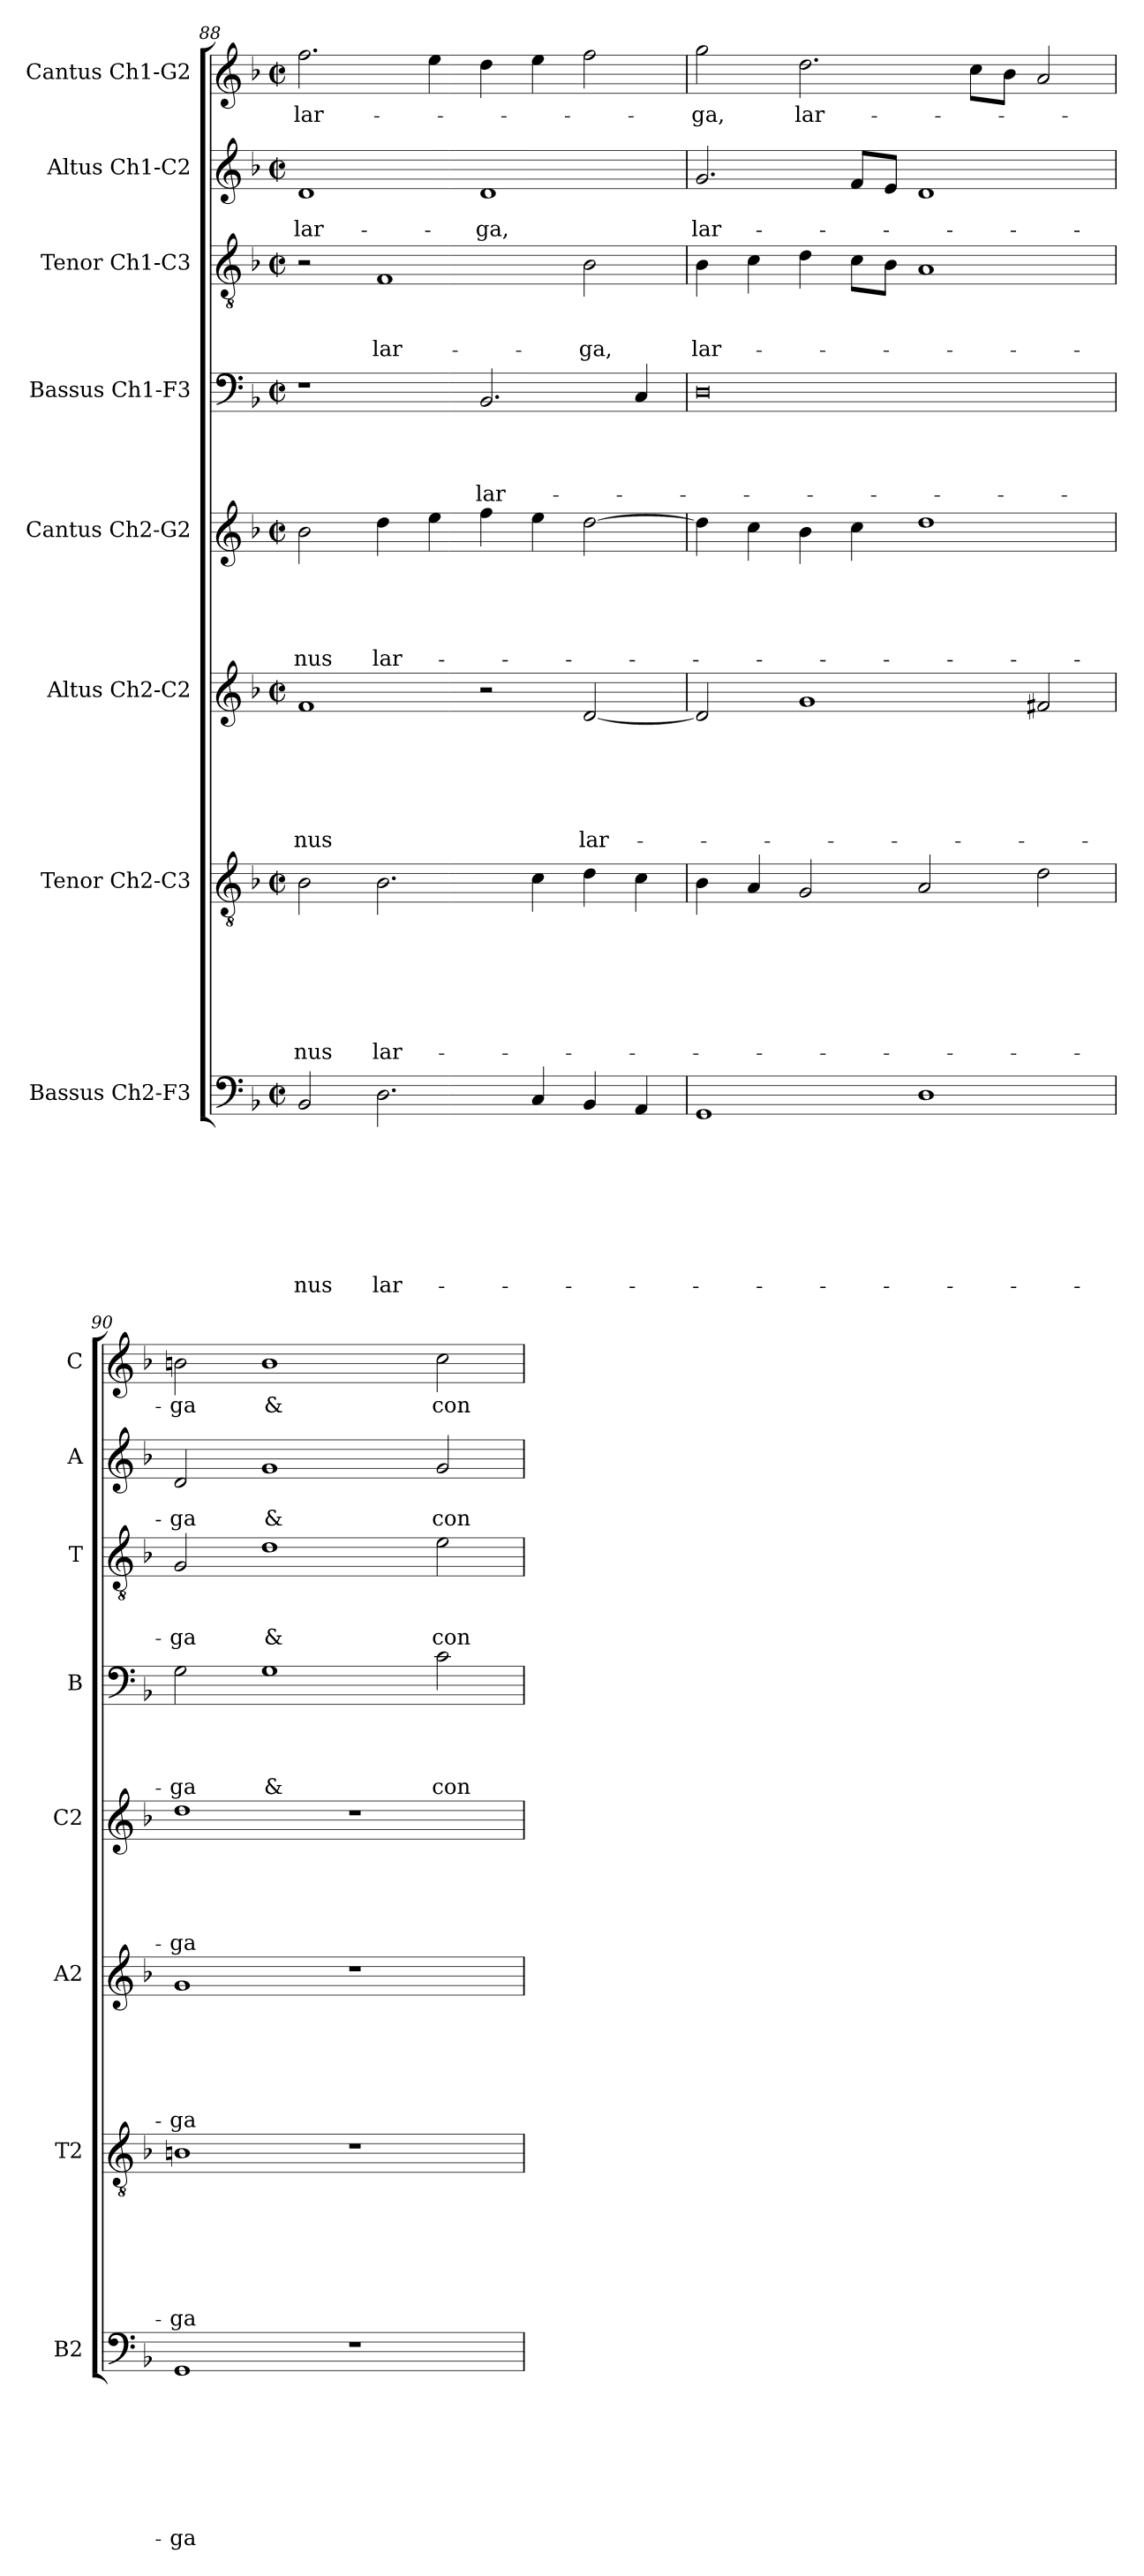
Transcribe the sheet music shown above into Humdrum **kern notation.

**kern	**text	**text	**text	**text	**text	**text	**text	**text	**kern	**text	**text	**text	**text	**text	**text	**text	**kern	**text	**text	**text	**text	**text	**text	**kern	**text	**text	**text	**text	**text	**kern	**text	**text	**text	**text	**kern	**text	**text	**text	**kern	**text	**text	**kern	**text
*part8	*part8	*part8	*part8	*part8	*part8	*part8	*part8	*part8	*part7	*part7	*part7	*part7	*part7	*part7	*part7	*part7	*part6	*part6	*part6	*part6	*part6	*part6	*part6	*part5	*part5	*part5	*part5	*part5	*part5	*part4	*part4	*part4	*part4	*part4	*part3	*part3	*part3	*part3	*part2	*part2	*part2	*part1	*part1
*staff8	*staff8	*staff8	*staff8	*staff8	*staff8	*staff8	*staff8	*staff8	*staff7	*staff7	*staff7	*staff7	*staff7	*staff7	*staff7	*staff7	*staff6	*staff6	*staff6	*staff6	*staff6	*staff6	*staff6	*staff5	*staff5	*staff5	*staff5	*staff5	*staff5	*staff4	*staff4	*staff4	*staff4	*staff4	*staff3	*staff3	*staff3	*staff3	*staff2	*staff2	*staff2	*staff1	*staff1
*I"Bassus Ch2-F3	*	*	*	*	*	*	*	*	*I"Tenor Ch2-C3	*	*	*	*	*	*	*	*I"Altus Ch2-C2	*	*	*	*	*	*	*I"Cantus Ch2-G2	*	*	*	*	*	*I"Bassus Ch1-F3	*	*	*	*	*I"Tenor Ch1-C3	*	*	*	*I"Altus Ch1-C2	*	*	*I"Cantus Ch1-G2	*
*I'B2	*	*	*	*	*	*	*	*	*I'T2	*	*	*	*	*	*	*	*I'A2	*	*	*	*	*	*	*I'C2	*	*	*	*	*	*I'B	*	*	*	*	*I'T	*	*	*	*I'A	*	*	*I'C	*
*clefF4	*	*	*	*	*	*	*	*	*clefGv2	*	*	*	*	*	*	*	*clefG2	*	*	*	*	*	*	*clefG2	*	*	*	*	*	*clefF4	*	*	*	*	*clefGv2	*	*	*	*clefG2	*	*	*clefG2	*
*k[b-]	*	*	*	*	*	*	*	*	*k[b-]	*	*	*	*	*	*	*	*k[b-]	*	*	*	*	*	*	*k[b-]	*	*	*	*	*	*k[b-]	*	*	*	*	*k[b-]	*	*	*	*k[b-]	*	*	*k[b-]	*
*F:	*	*	*	*	*	*	*	*	*F:	*	*	*	*	*	*	*	*F:	*	*	*	*	*	*	*F:	*	*	*	*	*	*F:	*	*	*	*	*F:	*	*	*	*F:	*	*	*F:	*
*M2/2	*	*	*	*	*	*	*	*	*M2/2	*	*	*	*	*	*	*	*M2/2	*	*	*	*	*	*	*M2/2	*	*	*	*	*	*M2/2	*	*	*	*	*M2/2	*	*	*	*M2/2	*	*	*M2/2	*
*met(c|)	*	*	*	*	*	*	*	*	*met(c|)	*	*	*	*	*	*	*	*met(c|)	*	*	*	*	*	*	*met(c|)	*	*	*	*	*	*met(c|)	*	*	*	*	*met(c|)	*	*	*	*met(c|)	*	*	*met(c|)	*
=88	=88	=88	=88	=88	=88	=88	=88	=88	=88	=88	=88	=88	=88	=88	=88	=88	=88	=88	=88	=88	=88	=88	=88	=88	=88	=88	=88	=88	=88	=88	=88	=88	=88	=88	=88	=88	=88	=88	=88	=88	=88	=88	=88
!	!	!	!	!	!	!	!	!LO:LY:b	!	!	!	!	!	!	!	!LO:LY:b	!	!	!	!	!	!	!LO:LY:b	!	!	!	!	!	!LO:LY:b	!	!	!	!	!	!	!	!	!	!	!	!LO:LY:b	!	!LO:LY:b
2BB-/	.	.	.	.	.	.	.	-nus	2B-\	.	.	.	.	.	.	-nus	1f	.	.	.	.	.	-nus	2b-\	.	.	.	.	-nus	1r	.	.	.	.	2r	.	.	.	1d	.	lar-	2.ff\	lar-
!	!	!	!	!	!	!	!	!LO:LY:b	!	!	!	!	!	!	!	!LO:LY:b	!	!	!	!	!	!	!	!	!	!	!	!	!LO:LY:b	!	!	!	!	!	!	!	!	!LO:LY:b	!	!	!	!	!
2.D\	.	.	.	.	.	.	.	lar-	2.B-\	.	.	.	.	.	.	lar-	.	.	.	.	.	.	.	4dd\	.	.	.	.	lar-	.	.	.	.	.	1F	.	.	lar-	.	.	.	.	.
.	.	.	.	.	.	.	.	.	.	.	.	.	.	.	.	.	.	.	.	.	.	.	.	4ee\	.	.	.	.	.	.	.	.	.	.	.	.	.	.	.	.	.	4ee\	.
!	!	!	!	!	!	!	!	!	!	!	!	!	!	!	!	!	!	!	!	!	!	!	!	!	!	!	!	!	!	!	!	!	!	!LO:LY:b	!	!	!	!	!	!	!LO:LY:b	!	!
.	.	.	.	.	.	.	.	.	.	.	.	.	.	.	.	.	2r	.	.	.	.	.	.	4ff\	.	.	.	.	.	2.BB-/	.	.	.	lar-	.	.	.	.	1d	.	-ga,	4dd\	.
4C/	.	.	.	.	.	.	.	.	4c\	.	.	.	.	.	.	.	.	.	.	.	.	.	.	4ee\	.	.	.	.	.	.	.	.	.	.	.	.	.	.	.	.	.	4ee\	.
!	!	!	!	!	!	!	!	!	!	!	!	!	!	!	!	!	!	!	!	!	!	!	!LO:LY:b	!	!	!	!	!	!	!	!	!	!	!	!	!	!	!LO:LY:b	!	!	!	!	!
4BB-/	.	.	.	.	.	.	.	.	4d\	.	.	.	.	.	.	.	[2d/	.	.	.	.	.	lar-	[2dd\	.	.	.	.	.	.	.	.	.	.	2B-\	.	.	-ga,	.	.	.	2ff\	.
4AA/	.	.	.	.	.	.	.	.	4c\	.	.	.	.	.	.	.	.	.	.	.	.	.	.	.	.	.	.	.	.	4C/	.	.	.	.	.	.	.	.	.	.	.	.	.
=89	=89	=89	=89	=89	=89	=89	=89	=89	=89	=89	=89	=89	=89	=89	=89	=89	=89	=89	=89	=89	=89	=89	=89	=89	=89	=89	=89	=89	=89	=89	=89	=89	=89	=89	=89	=89	=89	=89	=89	=89	=89	=89	=89
!	!	!	!	!	!	!	!	!	!	!	!	!	!	!	!	!	!	!	!	!	!	!	!	!	!	!	!	!	!	!	!	!	!	!	!	!	!	!LO:LY:b	!	!	!LO:LY:b	!	!LO:LY:b
1GG	.	.	.	.	.	.	.	.	4B-\	.	.	.	.	.	.	.	2d/]	.	.	.	.	.	.	4dd\]	.	.	.	.	.	0D	.	.	.	.	4B-\	.	.	lar-	2.g/	.	lar-	2gg\	-ga,
.	.	.	.	.	.	.	.	.	4A/	.	.	.	.	.	.	.	.	.	.	.	.	.	.	4cc\	.	.	.	.	.	.	.	.	.	.	4c\	.	.	.	.	.	.	.	.
!	!	!	!	!	!	!	!	!	!	!	!	!	!	!	!	!	!	!	!	!	!	!	!	!	!	!	!	!	!	!	!	!	!	!	!	!	!	!	!	!	!	!	!LO:LY:b
.	.	.	.	.	.	.	.	.	2G/	.	.	.	.	.	.	.	1g	.	.	.	.	.	.	4b-\	.	.	.	.	.	.	.	.	.	.	4d\	.	.	.	.	.	.	2.dd\	lar-
.	.	.	.	.	.	.	.	.	.	.	.	.	.	.	.	.	.	.	.	.	.	.	.	4cc\	.	.	.	.	.	.	.	.	.	.	8c\L	.	.	.	8f/L	.	.	.	.
.	.	.	.	.	.	.	.	.	.	.	.	.	.	.	.	.	.	.	.	.	.	.	.	.	.	.	.	.	.	.	.	.	.	.	8B-\J	.	.	.	8e/J	.	.	.	.
1D	.	.	.	.	.	.	.	.	2A/	.	.	.	.	.	.	.	.	.	.	.	.	.	.	1dd	.	.	.	.	.	.	.	.	.	.	1A	.	.	.	1d	.	.	.	.
.	.	.	.	.	.	.	.	.	.	.	.	.	.	.	.	.	.	.	.	.	.	.	.	.	.	.	.	.	.	.	.	.	.	.	.	.	.	.	.	.	.	8cc\L	.
.	.	.	.	.	.	.	.	.	.	.	.	.	.	.	.	.	.	.	.	.	.	.	.	.	.	.	.	.	.	.	.	.	.	.	.	.	.	.	.	.	.	8b-\J	.
.	.	.	.	.	.	.	.	.	2d\	.	.	.	.	.	.	.	2f#X/	.	.	.	.	.	.	.	.	.	.	.	.	.	.	.	.	.	.	.	.	.	.	.	.	2a/	.
=90	=90	=90	=90	=90	=90	=90	=90	=90	=90	=90	=90	=90	=90	=90	=90	=90	=90	=90	=90	=90	=90	=90	=90	=90	=90	=90	=90	=90	=90	=90	=90	=90	=90	=90	=90	=90	=90	=90	=90	=90	=90	=90	=90
!	!	!	!	!	!	!	!	!LO:LY:b	!	!	!	!	!	!	!	!LO:LY:b	!	!	!	!	!	!	!LO:LY:b	!	!	!	!	!	!LO:LY:b	!	!	!	!	!LO:LY:b	!	!	!	!LO:LY:b	!	!	!LO:LY:b	!	!LO:LY:b
1GG	.	.	.	.	.	.	.	-ga	1Bn	.	.	.	.	.	.	-ga	1g	.	.	.	.	.	-ga	1dd	.	.	.	.	-ga	2G\	.	.	.	-ga	2G/	.	.	-ga	2d/	.	-ga	2bn\	-ga
!	!	!	!	!	!	!	!	!	!	!	!	!	!	!	!	!	!	!	!	!	!	!	!	!	!	!	!	!	!	!	!	!	!	!LO:LY:b	!	!	!	!LO:LY:b	!	!	!LO:LY:b	!	!LO:LY:b
.	.	.	.	.	.	.	.	.	.	.	.	.	.	.	.	.	.	.	.	.	.	.	.	.	.	.	.	.	.	1G	.	.	.	&	1d	.	.	&	1g	.	&	1b	&
1r	.	.	.	.	.	.	.	.	1r	.	.	.	.	.	.	.	1r	.	.	.	.	.	.	1r	.	.	.	.	.	.	.	.	.	.	.	.	.	.	.	.	.	.	.
!	!	!	!	!	!	!	!	!	!	!	!	!	!	!	!	!	!	!	!	!	!	!	!	!	!	!	!	!	!	!	!	!	!	!LO:LY:b	!	!	!	!LO:LY:b	!	!	!LO:LY:b	!	!LO:LY:b
.	.	.	.	.	.	.	.	.	.	.	.	.	.	.	.	.	.	.	.	.	.	.	.	.	.	.	.	.	.	2c\	.	.	.	con-	2e\	.	.	con-	2g/	.	con-	2cc\	con-
=	=	=	=	=	=	=	=	=	=	=	=	=	=	=	=	=	=	=	=	=	=	=	=	=	=	=	=	=	=	=	=	=	=	=	=	=	=	=	=	=	=	=	=
*-	*-	*-	*-	*-	*-	*-	*-	*-	*-	*-	*-	*-	*-	*-	*-	*-	*-	*-	*-	*-	*-	*-	*-	*-	*-	*-	*-	*-	*-	*-	*-	*-	*-	*-	*-	*-	*-	*-	*-	*-	*-	*-	*-
